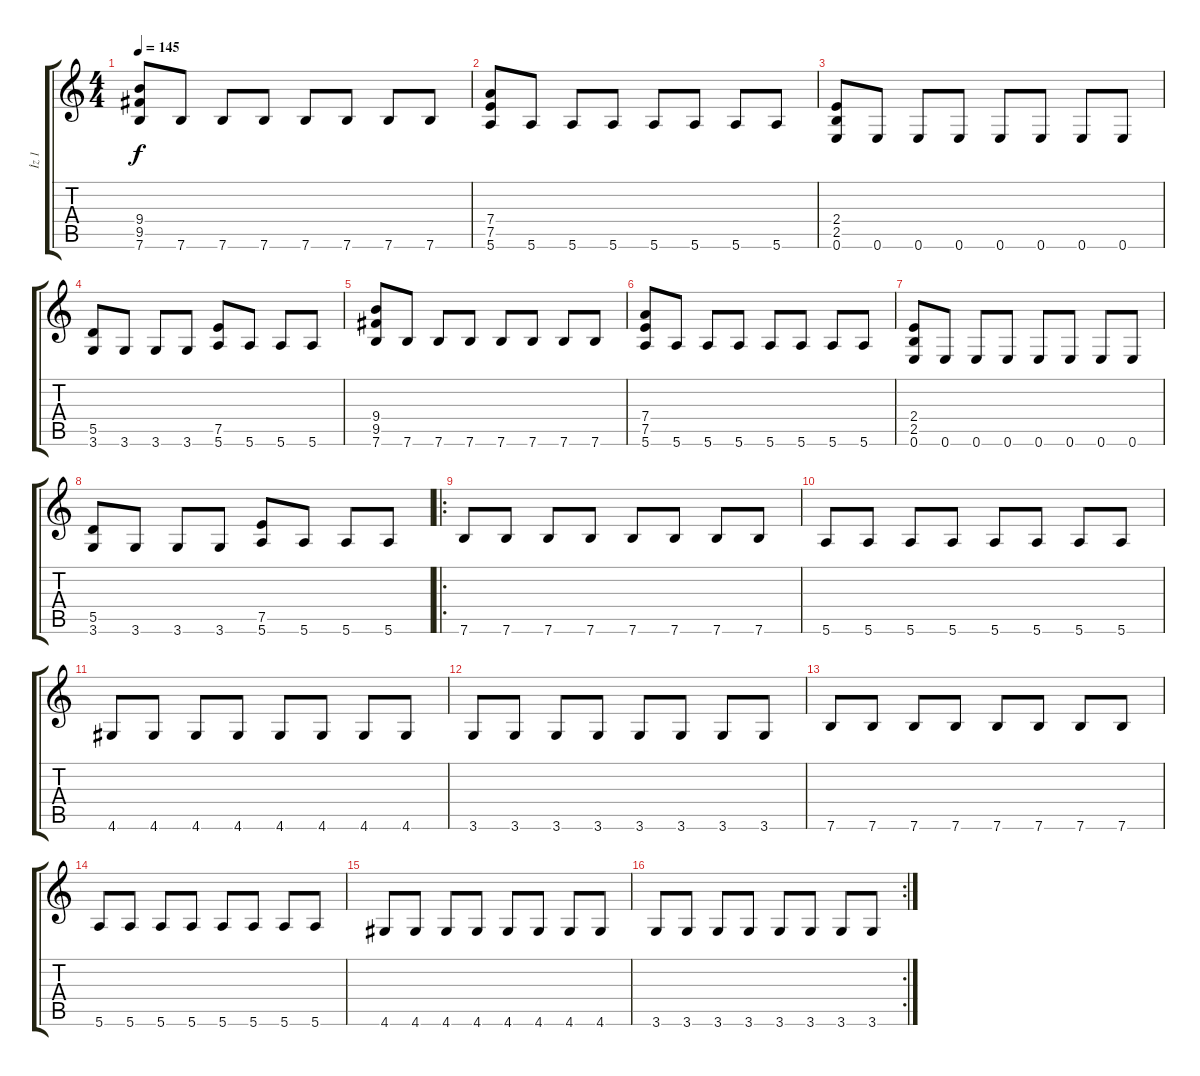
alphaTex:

\track ("İz 1" "İz 1") {instrument distortionguitar}
\staff {score tabs}
\tuning (E4 B3 G3 D3 A2 E2) {hide}
\ts (4 4)
\tempo 145
\clef g2
\ks c
(9.4 9.5 7.6).8{dy f} 7.6.8 7.6.8 7.6.8 7.6.8 7.6.8 7.6.8 7.6.8 |
(7.4 7.5 5.6).8 5.6.8 5.6.8 5.6.8 5.6.8 5.6.8 5.6.8 5.6.8 |
(2.4 2.5 0.6).8 0.6.8 0.6.8 0.6.8 0.6.8 0.6.8 0.6.8 0.6.8 |
(5.5 3.6).8 3.6.8 3.6.8 3.6.8 (7.5 5.6).8 5.6.8 5.6.8 5.6.8 |
(9.4 9.5 7.6).8 7.6.8 7.6.8 7.6.8 7.6.8 7.6.8 7.6.8 7.6.8 |
(7.4 7.5 5.6).8 5.6.8 5.6.8 5.6.8 5.6.8 5.6.8 5.6.8 5.6.8 |
(2.4 2.5 0.6).8 0.6.8 0.6.8 0.6.8 0.6.8 0.6.8 0.6.8 0.6.8 |
(5.5 3.6).8 3.6.8 3.6.8 3.6.8 (7.5 5.6).8 5.6.8 5.6.8 5.6.8 |
\ro
7.6.8 7.6.8 7.6.8 7.6.8 7.6.8 7.6.8 7.6.8 7.6.8 |
5.6.8 5.6.8 5.6.8 5.6.8 5.6.8 5.6.8 5.6.8 5.6.8 |
4.6.8 4.6.8 4.6.8 4.6.8 4.6.8 4.6.8 4.6.8 4.6.8 |
3.6.8 3.6.8 3.6.8 3.6.8 3.6.8 3.6.8 3.6.8 3.6.8 |
7.6.8 7.6.8 7.6.8 7.6.8 7.6.8 7.6.8 7.6.8 7.6.8 |
5.6.8 5.6.8 5.6.8 5.6.8 5.6.8 5.6.8 5.6.8 5.6.8 |
4.6.8 4.6.8 4.6.8 4.6.8 4.6.8 4.6.8 4.6.8 4.6.8 |
\rc 2
3.6.8 3.6.8 3.6.8 3.6.8 3.6.8 3.6.8 3.6.8 3.6.8
